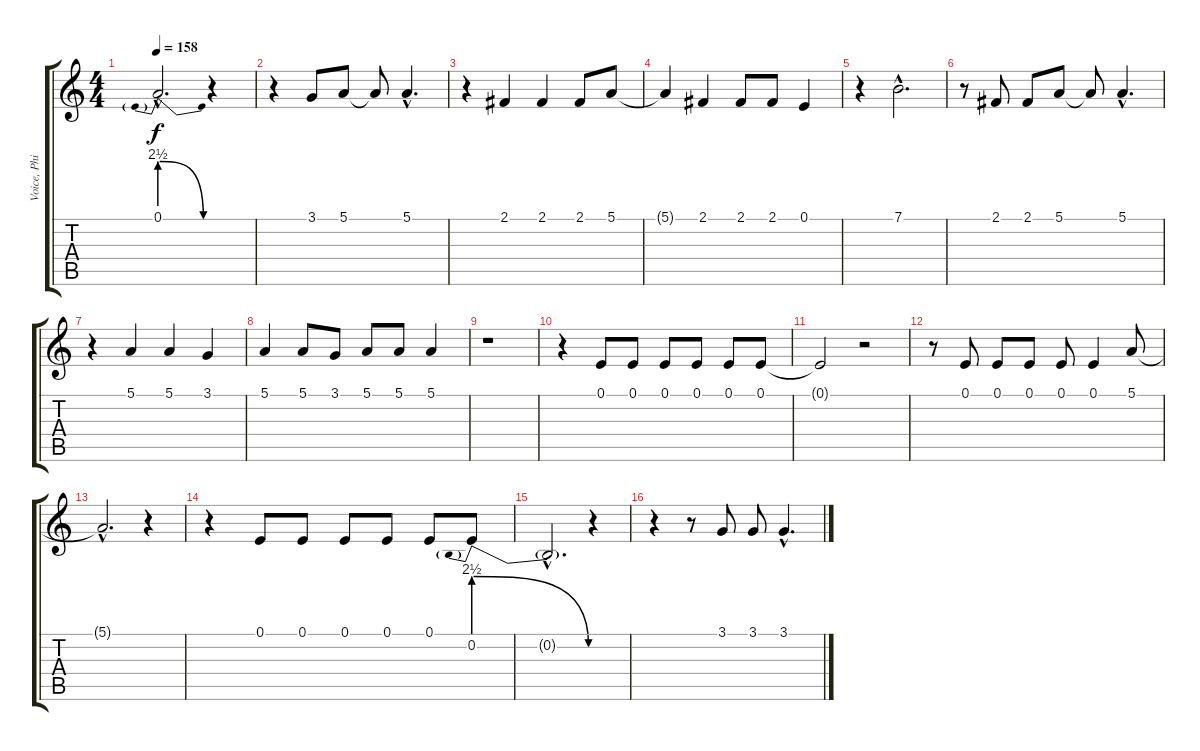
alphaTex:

\track ("Voice, Phill" "Voice, Phi") {instrument lead2sawtooth}
\staff {score tabs}
\tuning (E4 B3 G3 D3 A2 E2) {hide}
\ts (4 4)
\tempo 158
\clef g2
\ks c
0.1{be (prebendrelease 0 10 60 0) hac}.2{d dy f} r.4 |
r.4 3.1.8 5.1.8 5.1{t}.8 5.1{hac}.4{d} |
r.4 2.1.4 2.1.4 2.1.8 5.1.8 |
5.1{t}.4 2.1.4 2.1.8 2.1.8 0.1.4 |
r.4 7.1{hac}.2{d} |
r.8 2.1.8 2.1.8 5.1.8 5.1{t}.8 5.1{hac}.4{d} |
r.4 5.1.4 5.1.4 3.1.4 |
5.1.4 5.1.8 3.1.8 5.1.8 5.1.8 5.1.4 |
r.1 |
r.4 0.1.8 0.1.8 0.1.8 0.1.8 0.1.8 0.1.8 |
0.1{t}.2 r.2 |
r.8 0.1.8 0.1.8 0.1.8 0.1.8 0.1.4 5.1.8 |
5.1{hac t}.2{d} r.4 |
r.4 0.1.8 0.1.8 0.1.8 0.1.8 0.1.8 0.2{be (prebendrelease 0 10 60 0)}.8 |
0.2{hac t}.2{d} r.4 |
r.4 r.8 3.1.8 3.1.8 3.1{hac}.4{d}
